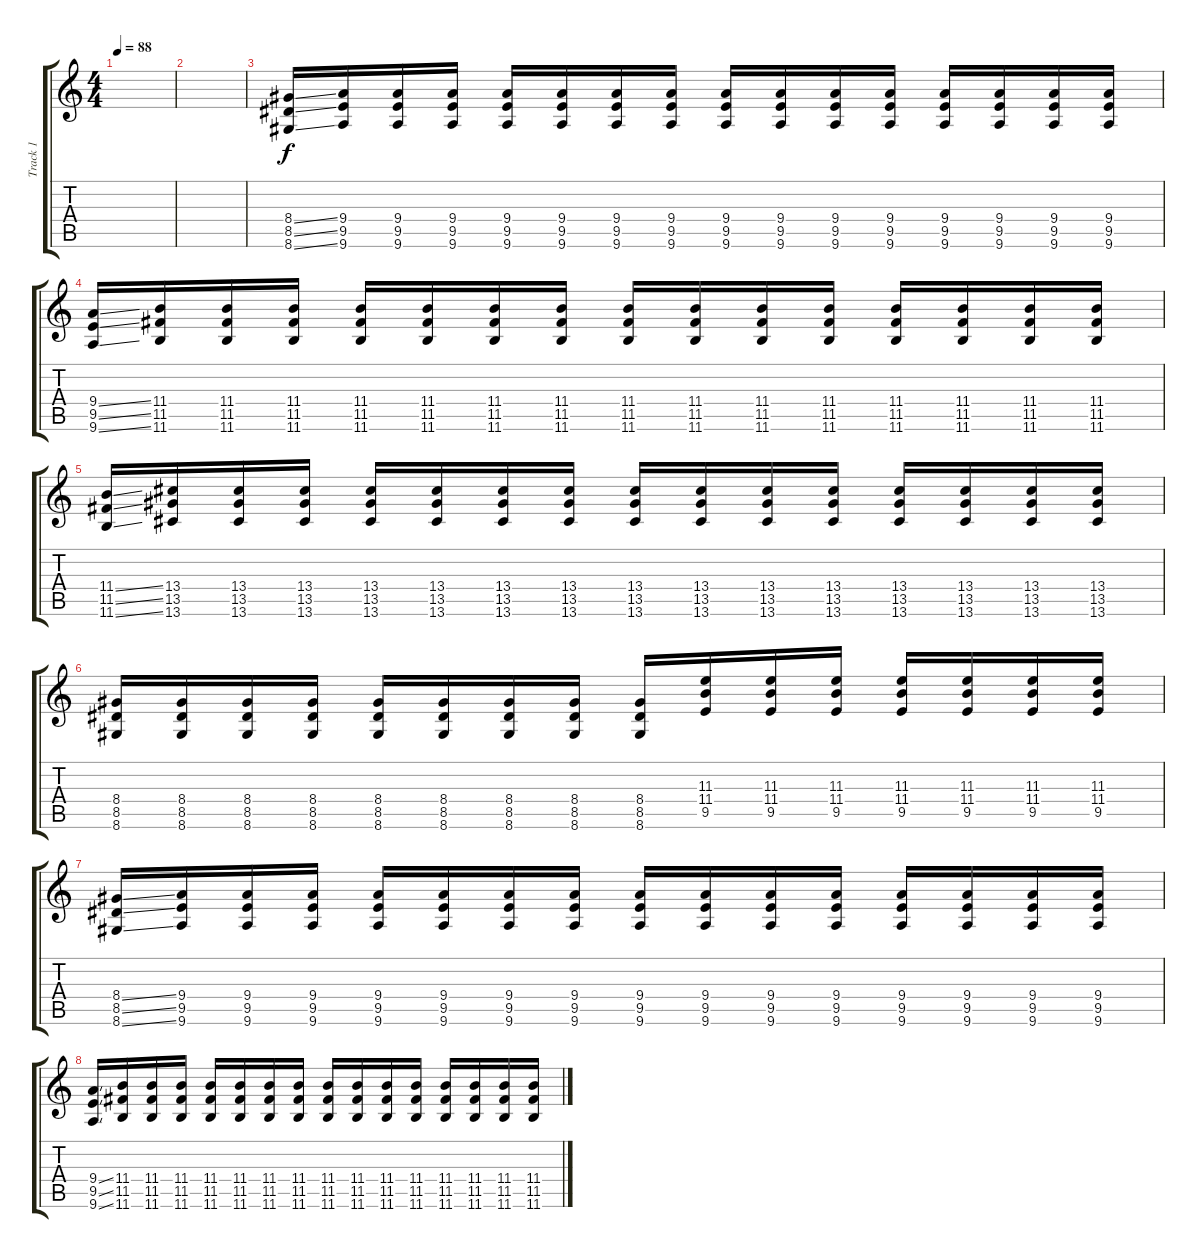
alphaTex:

\track ("Track 1" "Track 1") {instrument distortionguitar}
\staff {score tabs}
\tuning (D4 A3 F3 C3 G2 C2) {hide}
\ts (4 4)
\tempo 88
\clef g2
\ks c
|
|
(8.4{ss} 8.5{ss} 8.6{ss}).16 (9.4 9.5 9.6).16 (9.4 9.5 9.6).16 (9.4 9.5 9.6).16 (9.4 9.5 9.6).16 (9.4 9.5 9.6).16 (9.4 9.5 9.6).16 (9.4 9.5 9.6).16 (9.4 9.5 9.6).16 (9.4 9.5 9.6).16 (9.4 9.5 9.6).16 (9.4 9.5 9.6).16 (9.4 9.5 9.6).16 (9.4 9.5 9.6).16 (9.4 9.5 9.6).16 (9.4 9.5 9.6).16 |
(9.4{ss} 9.5{ss} 9.6{ss}).16 (11.4 11.5 11.6).16 (11.4 11.5 11.6).16 (11.4 11.5 11.6).16 (11.4 11.5 11.6).16 (11.4 11.5 11.6).16 (11.4 11.5 11.6).16 (11.4 11.5 11.6).16 (11.4 11.5 11.6).16 (11.4 11.5 11.6).16 (11.4 11.5 11.6).16 (11.4 11.5 11.6).16 (11.4 11.5 11.6).16 (11.4 11.5 11.6).16 (11.4 11.5 11.6).16 (11.4 11.5 11.6).16 |
(11.4{ss} 11.5{ss} 11.6{ss}).16 (13.4 13.5 13.6).16 (13.4 13.5 13.6).16 (13.4 13.5 13.6).16 (13.4 13.5 13.6).16 (13.4 13.5 13.6).16 (13.4 13.5 13.6).16 (13.4 13.5 13.6).16 (13.4 13.5 13.6).16 (13.4 13.5 13.6).16 (13.4 13.5 13.6).16 (13.4 13.5 13.6).16 (13.4 13.5 13.6).16 (13.4 13.5 13.6).16 (13.4 13.5 13.6).16 (13.4 13.5 13.6).16 |
(8.4 8.5 8.6).16 (8.4 8.5 8.6).16 (8.4 8.5 8.6).16 (8.4 8.5 8.6).16 (8.4 8.5 8.6).16 (8.4 8.5 8.6).16 (8.4 8.5 8.6).16 (8.4 8.5 8.6).16 (8.4 8.5 8.6).16 (11.3 11.4 9.5).16 (11.3 11.4 9.5).16 (11.3 11.4 9.5).16 (11.3 11.4 9.5).16 (11.3 11.4 9.5).16 (11.3 11.4 9.5).16 (11.3 11.4 9.5).16 |
(8.4{ss} 8.5{ss} 8.6{ss}).16 (9.4 9.5 9.6).16 (9.4 9.5 9.6).16 (9.4 9.5 9.6).16 (9.4 9.5 9.6).16 (9.4 9.5 9.6).16 (9.4 9.5 9.6).16 (9.4 9.5 9.6).16 (9.4 9.5 9.6).16 (9.4 9.5 9.6).16 (9.4 9.5 9.6).16 (9.4 9.5 9.6).16 (9.4 9.5 9.6).16 (9.4 9.5 9.6).16 (9.4 9.5 9.6).16 (9.4 9.5 9.6).16 |
(9.4{ss} 9.5{ss} 9.6{ss}).16 (11.4 11.5 11.6).16 (11.4 11.5 11.6).16 (11.4 11.5 11.6).16 (11.4 11.5 11.6).16 (11.4 11.5 11.6).16 (11.4 11.5 11.6).16 (11.4 11.5 11.6).16 (11.4 11.5 11.6).16 (11.4 11.5 11.6).16 (11.4 11.5 11.6).16 (11.4 11.5 11.6).16 (11.4 11.5 11.6).16 (11.4 11.5 11.6).16 (11.4 11.5 11.6).16 (11.4 11.5 11.6).16
